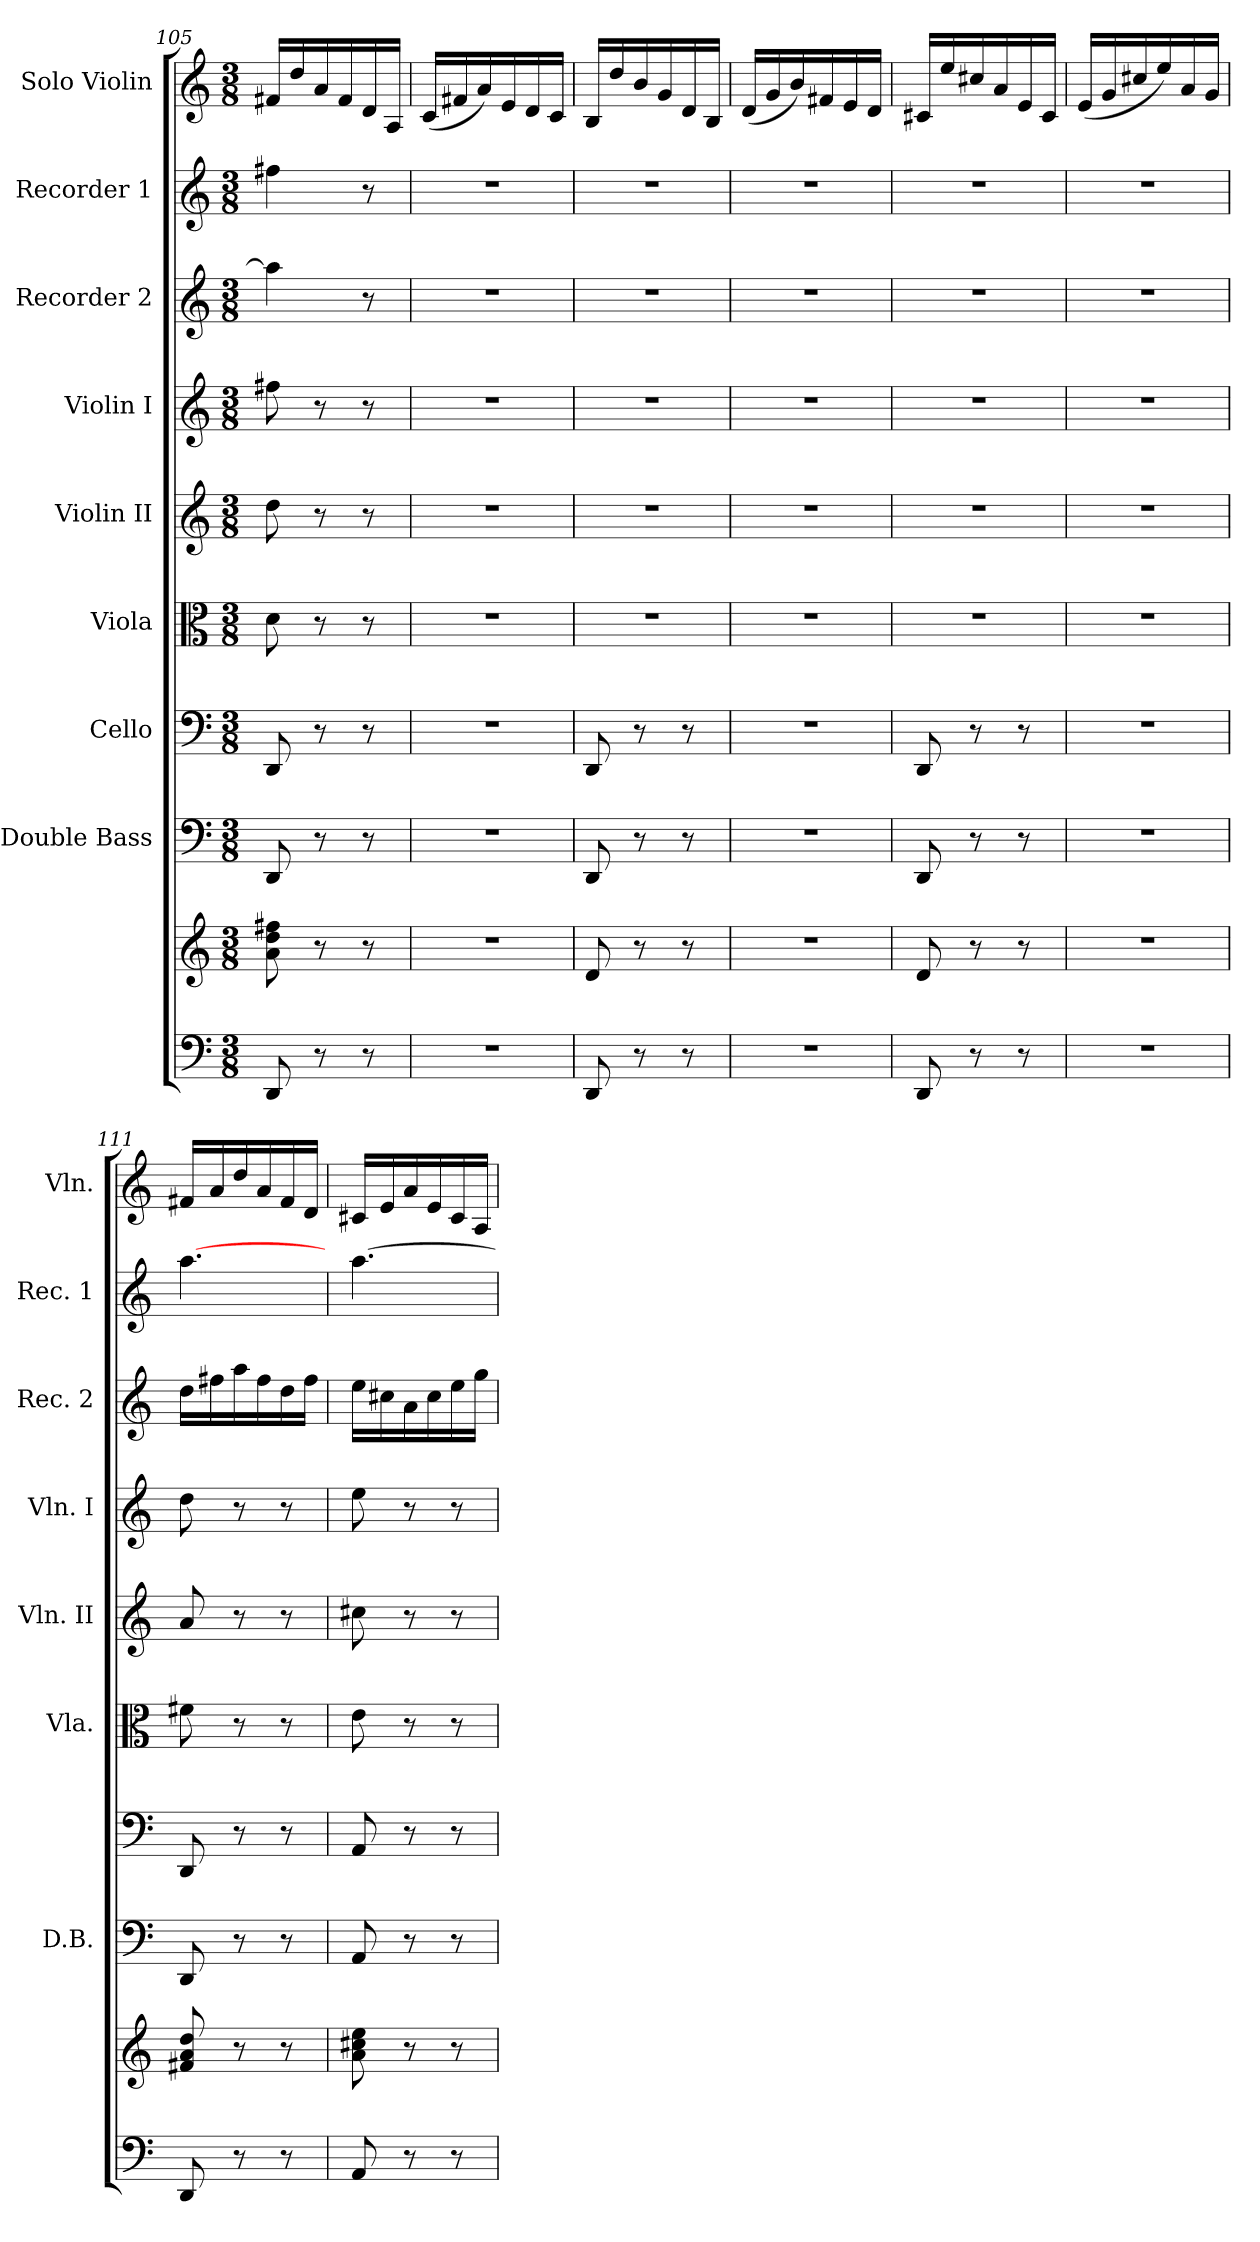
**kern	**kern	**kern	**kern	**kern	**kern	**kern	**kern	**kern	**kern
*part9	*part9	*part8	*part7	*part6	*part5	*part4	*part3	*part2	*part1
*staff10	*staff9	*staff8	*staff7	*staff6	*staff5	*staff4	*staff3	*staff2	*staff1
*	*	*I"Double Bass	*I"Cello	*I"Viola	*I"Violin II	*I"Violin I	*I"Recorder 2	*I"Recorder 1	*I"Solo Violin
*	*	*I'D.B.	*	*I'Vla.	*I'Vln. II	*I'Vln. I	*I'Rec. 2	*I'Rec. 1	*I'Vln.
*clefF4	*clefG2	*clefF4	*clefF4	*clefC3	*clefG2	*clefG2	*clefG2	*clefG2	*clefG2
*	*	*ITrd7c12	*	*	*	*	*	*	*
*M3/8	*M3/8	*M3/8	*M3/8	*M3/8	*M3/8	*M3/8	*M3/8	*M3/8	*M3/8
=105	=105	=105	=105	=105	=105	=105	=105	=105	=105
8DD/	8a\ 8dd\ 8ff#\	8DDD/	8DD/	8d\	8dd\	8ff#\	4aa\]	4ff#\	16f#/LL
.	.	.	.	.	.	.	.	.	16dd/
8r	8r	8r	8r	8r	8r	8r	.	.	16a/
.	.	.	.	.	.	.	.	.	16f#/
8r	8r	8r	8r	8r	8r	8r	8r	8r	16d/
.	.	.	.	.	.	.	.	.	16A/JJ
=106	=106	=106	=106	=106	=106	=106	=106	=106	=106
4.r	4.r	4.r	4.r	4.r	4.r	4.r	4.r	4.r	(<16c/LL
.	.	.	.	.	.	.	.	.	16f#/
.	.	.	.	.	.	.	.	.	16a/)
.	.	.	.	.	.	.	.	.	16e/
.	.	.	.	.	.	.	.	.	16d/
.	.	.	.	.	.	.	.	.	16c/JJ
=107	=107	=107	=107	=107	=107	=107	=107	=107	=107
8DD/	8d/	8DDD/	8DD/	4.r	4.r	4.r	4.r	4.r	16B/LL
.	.	.	.	.	.	.	.	.	16dd/
8r	8r	8r	8r	.	.	.	.	.	16b/
.	.	.	.	.	.	.	.	.	16g/
8r	8r	8r	8r	.	.	.	.	.	16d/
.	.	.	.	.	.	.	.	.	16B/JJ
=108	=108	=108	=108	=108	=108	=108	=108	=108	=108
4.r	4.r	4.r	4.r	4.r	4.r	4.r	4.r	4.r	(<16d/LL
.	.	.	.	.	.	.	.	.	16g/
.	.	.	.	.	.	.	.	.	16b/)
.	.	.	.	.	.	.	.	.	16f#/
.	.	.	.	.	.	.	.	.	16e/
.	.	.	.	.	.	.	.	.	16d/JJ
=109	=109	=109	=109	=109	=109	=109	=109	=109	=109
8DD/	8d/	8DDD/	8DD/	4.r	4.r	4.r	4.r	4.r	16c#/LL
.	.	.	.	.	.	.	.	.	16ee/
8r	8r	8r	8r	.	.	.	.	.	16cc#/
.	.	.	.	.	.	.	.	.	16a/
8r	8r	8r	8r	.	.	.	.	.	16e/
.	.	.	.	.	.	.	.	.	16c#/JJ
=110	=110	=110	=110	=110	=110	=110	=110	=110	=110
4.r	4.r	4.r	4.r	4.r	4.r	4.r	4.r	4.r	(<16e/LL
.	.	.	.	.	.	.	.	.	16g/
.	.	.	.	.	.	.	.	.	16cc#/
.	.	.	.	.	.	.	.	.	16ee/)
.	.	.	.	.	.	.	.	.	16a/
.	.	.	.	.	.	.	.	.	16g/JJ
=111	=111	=111	=111	=111	=111	=111	=111	=111	=111
8DD/	8f#/ 8a/ 8dd/	8DDD/	8DD/	8f#\	8a/	8dd\	16dd\LL	[4.aa\	16f#/LL
.	.	.	.	.	.	.	16ff#\	.	16a/
8r	8r	8r	8r	8r	8r	8r	16aa\	.	16dd/
.	.	.	.	.	.	.	16ff#\	.	16a/
8r	8r	8r	8r	8r	8r	8r	16dd\	.	16f#/
.	.	.	.	.	.	.	16ff#\JJ	.	16d/JJ
=112	=112	=112	=112	=112	=112	=112	=112	=112	=112
8AA/	8a\ 8cc#\ 8ee\	8AAA/	8AA/	8e\	8cc#\	8ee\	16ee\LL	[4.aa\	16c#/LL
.	.	.	.	.	.	.	16cc#\	.	16e/
8r	8r	8r	8r	8r	8r	8r	16a\	.	16a/
.	.	.	.	.	.	.	16cc#\	.	16e/
8r	8r	8r	8r	8r	8r	8r	16ee\	.	16c#/
.	.	.	.	.	.	.	16gg\JJ	.	16A/JJ
=	=	=	=	=	=	=	=	=	=
*-	*-	*-	*-	*-	*-	*-	*-	*-	*-
